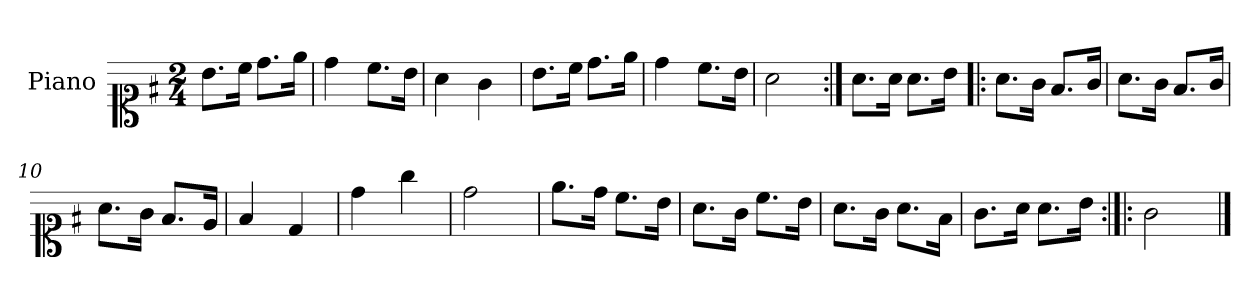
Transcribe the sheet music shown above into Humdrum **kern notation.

**kern
*part1
*staff1
*I"Piano
*I'Pno.
*clefC1
*k[f#]
*M2/4
=1
8.b\L
16cc\Jk
8.dd\L
16ee\Jk
=2
4dd\
8.cc\L
16b\Jk
=3
4a\
4g\
=4
8.b\L
16cc\Jk
8.dd\L
16ee\Jk
=5
4dd\
8.cc\L
16b\Jk
=6
2a\
!!LO:LB:g=z
=7:|!
8.a\L
16a\Jk
8.a\L
16b\Jk
=8!|:
8.a\L
16g\Jk
8.f#/L
16g/Jk
=9
8.a\L
16g\Jk
8.f#/L
16g/Jk
=10
8.a\L
16g\Jk
8.f#/L
16e/Jk
=11
4f#/
4d/
=12
4dd\
4gg\
=13
2dd\
!!LO:LB:g=z
=14
8.ee\L
16dd\Jk
8.cc\L
16b\Jk
=15
8.a\L
16g\Jk
8.cc\L
16b\Jk
=16
8.a\L
16g\Jk
8.a\L
16f#\Jk
=17
8.g\L
16a\Jk
8.a\L
16b\Jk
=18:|!|:
2g\
==
*-
